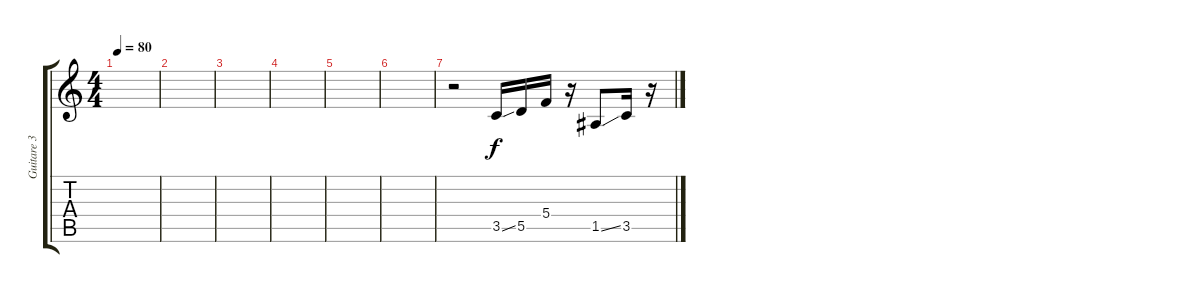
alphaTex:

\track ("Guitare 3" "Guitare 3") {instrument acousticguitarsteel}
\staff {score tabs}
\tuning (A3 G3 E3 C3 A2 C2) {hide}
\ts (4 4)
\tempo 80
\clef g2
\ks c
|
|
|
|
|
|
r.2 3.5{ss}.16 5.5.16 5.4.16 r.16 1.5{ss}.8 3.5.16 r.16
